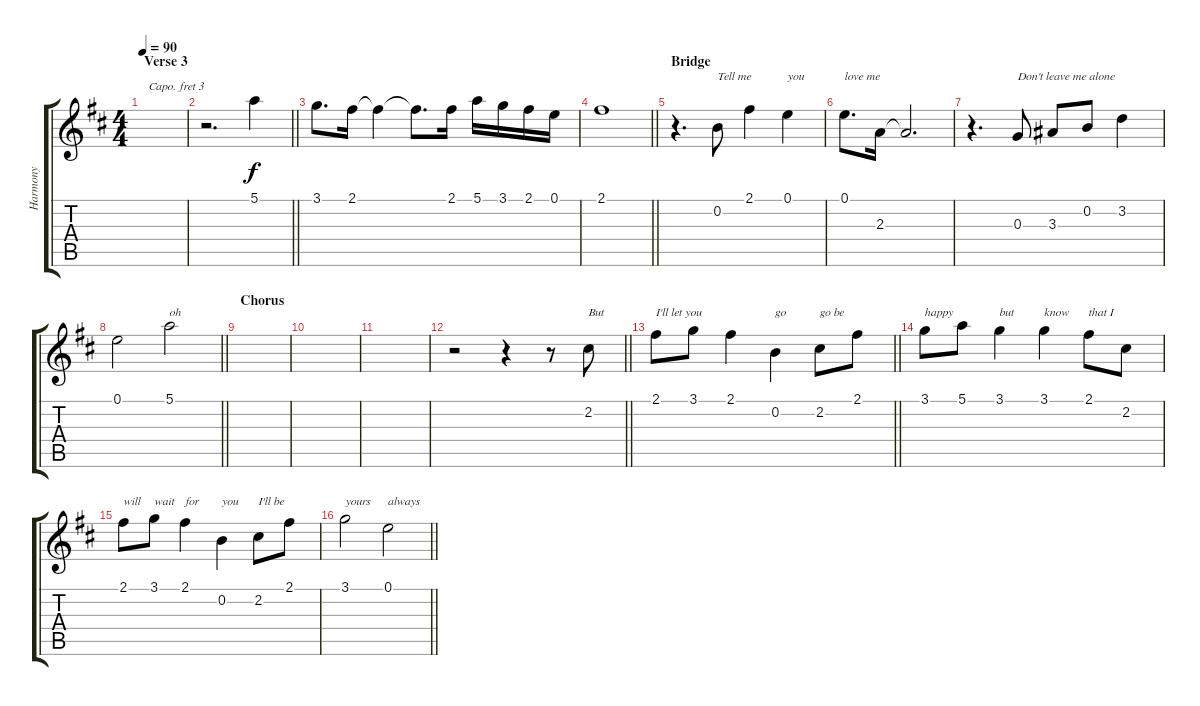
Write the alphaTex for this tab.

\track ("Harmony" "Harmony") {instrument electricguitarjazz}
\staff {score tabs}
\capo 3
\tuning (Db4 Ab3 E3 B2 Gb2 Db2) {hide}
\ts (4 4)
\section ("" "Verse 3")
\tempo 90
\clef g2
\ks d
|
\barLineRight lightlight
r.2{d} 5.1.4 |
3.1.8{d} 2.1.16 2.1{t}.4 2.1{t}.8{d} 2.1.16 5.1.16 3.1.16 2.1.16 0.1.16 |
\barLineRight lightlight
2.1.1 |
\section ("" "Bridge")
r.4{d} 0.2.8{txt "Tell me"} 2.1.4 0.1.4{txt "you"} |
0.1.8{d txt "love me"} 2.3.16 2.3{t}.2{d} |
r.4{d} 0.3.8{txt "Don't leave me alone"} 3.3.8 0.2.8 3.2.4 |
\barLineRight lightlight
0.1.2 5.1.2{txt "oh"} |
\section ("" "Chorus")
|
|
|
\barLineRight lightlight
r.2 r.4 r.8 2.2.8{txt "But"} |
\barLineRight lightlight
2.1.8{txt "I'll let you"} 3.1.8 2.1.4 0.2.4{txt "go"} 2.2.8{txt "go be"} 2.1.8 |
3.1.8{txt "happy"} 5.1.8 3.1.4{txt "but"} 3.1.4{txt "know"} 2.1.8{txt "that I"} 2.2.8 |
2.1.8{txt "will"} 3.1.8{txt "wait"} 2.1.4{txt "for"} 0.2.4{txt "you"} 2.2.8{txt "I'll be"} 2.1.8 |
\barLineRight lightlight
3.1.2{txt "yours"} 0.1.2{txt "always"}
